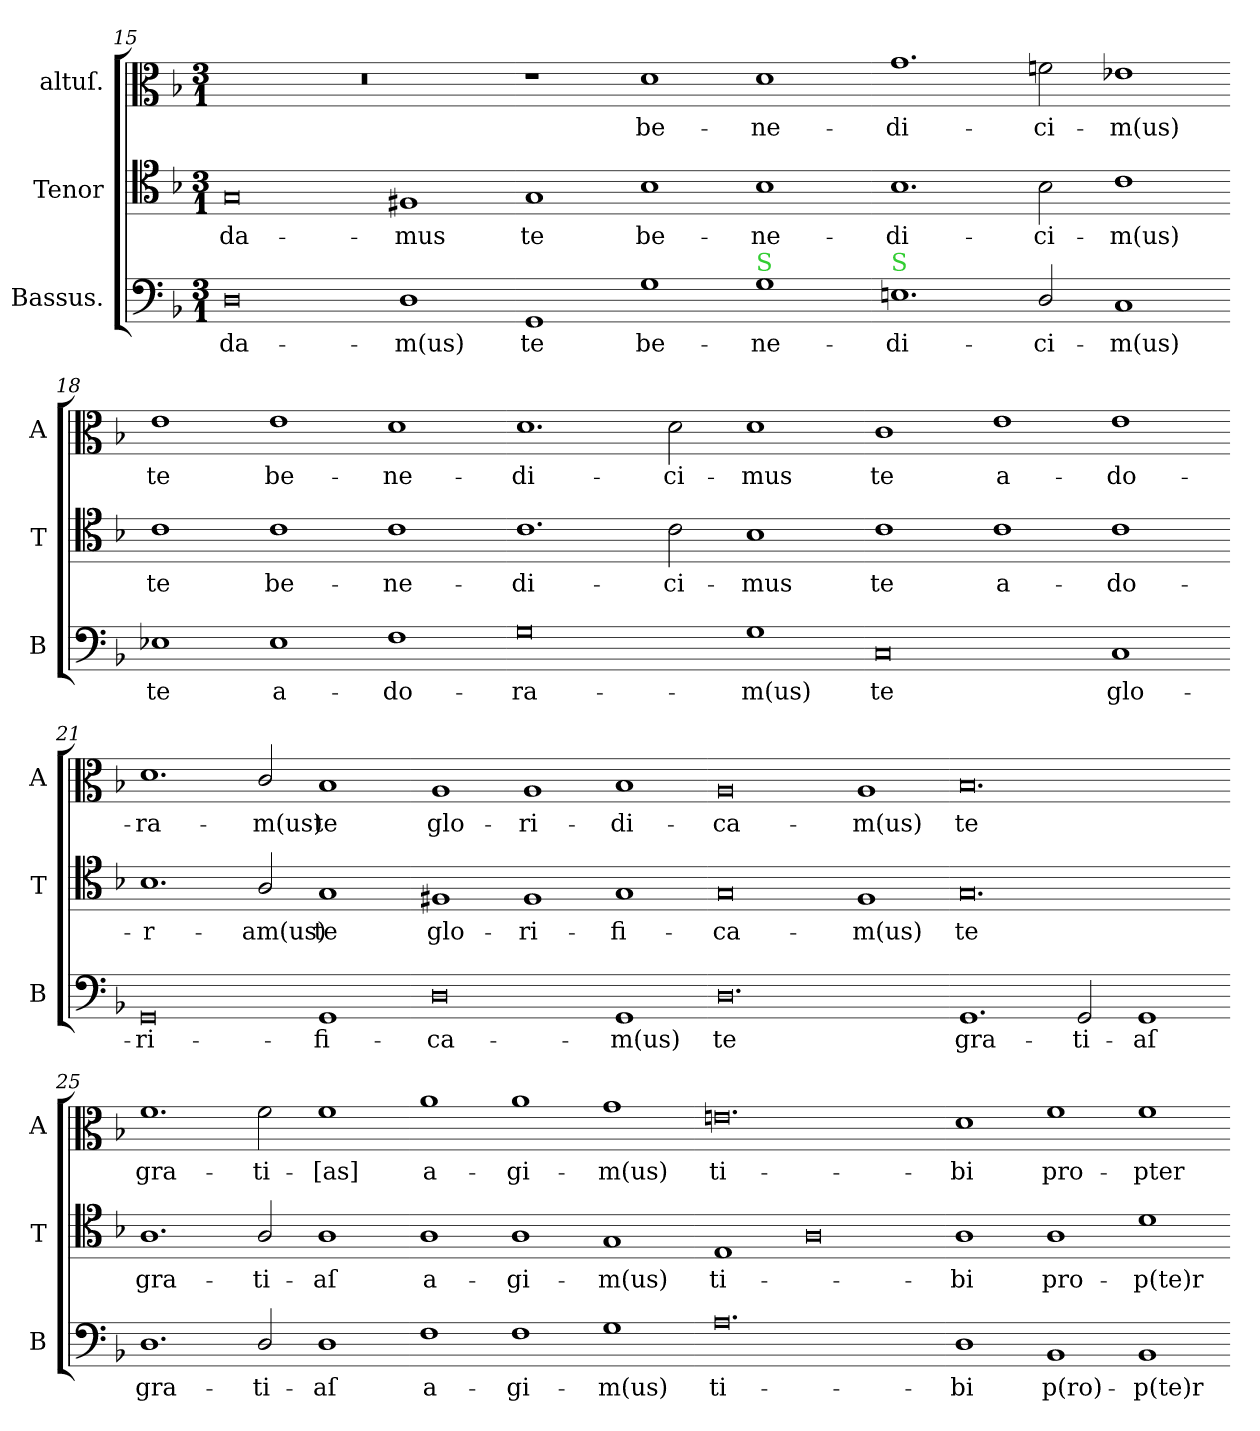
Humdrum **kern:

**kern	**text	**kern	**text	**kern	**text
*part3	*part3	*part2	*part2	*part1	*part1
*staff3	*staff3	*staff2	*staff2	*staff1	*staff1
*I"Bassus.	*	*I"Tenor	*	*I"altuſ.	*
*I'B	*	*I'T	*	*I'A	*
*clefF4	*	*clefC4	*	*clefC3	*
*k[b-]	*	*k[b-]	*	*k[b-]	*
*M3/1	*	*M3/1	*	*M3/1	*
=15	=15	=15	=15	=15	=15
!	!	!	!LO:LY:i	!LO:N:vis=0	!
0D	-da-	0G	-da-	1%3r	.
!	!	!	!LO:LY:i	!	!
1D	-m(us)	1F#X	-mus	.	.
=16-	=16-	=16-	=16-	=16-	=16-
!	!	!	!LO:LY:i	!	!
1GG	te	1G	te	1r	.
1G	be-	1B-	be-	1d	be-
!LO:TX:a:color=limegreen:t=S	!	!	!	!	!
1G	-ne-	1B-	-ne-	1d	-ne-
=17-	=17-	=17-	=17-	=17-	=17-
!LO:TX:a:color=limegreen:t=S	!	!	!	!	!
1.En	-di-	1.B-	-di-	1.g	-di-
2D/	-ci-	2B-\	-ci-	2fn\	-ci-
1C	-m(us)	1c	-m(us)	1e-X	-m(us)
=18-	=18-	=18-	=18-	=18-	=18-
1E-X	te	1c	te	1e-	te
!	!	!	!LO:LY:i	!	!LO:LY:i
1E-	a-	1c	be-	1e-	be-
!	!	!	!LO:LY:i	!	!LO:LY:i
1F	-do-	1c	-ne-	1d	-ne-
=19-	=19-	=19-	=19-	=19-	=19-
!	!	!	!LO:LY:i	!	!LO:LY:i
0G	-ra-	1.c	-di-	1.d	-di-
!	!	!	!LO:LY:i	!	!LO:LY:i
.	.	2c\	-ci-	2d\	-ci-
!	!	!	!LO:LY:i	!	!LO:LY:i
1G	-m(us)	1B-	-mus	1d	-mus
=20-	=20-	=20-	=20-	=20-	=20-
!	!	!	!LO:LY:i	!	!LO:LY:i
0C	te	1c	te	1c	te
.	.	1c	a-	1e-	a-
1C	glo-	1c	-do-	1e-	-do-
=21-	=21-	=21-	=21-	=21-	=21-
0GG	-ri-	1.B-	-r-	1.d	-ra-
.	.	2A/	-am(us)	2c/	-m(us)
1GG	-fi-	1G	te	1B-	te
=22-	=22-	=22-	=22-	=22-	=22-
0D	-ca-	1F#X	glo-	1A	glo-
.	.	1F#	-ri-	1A	-ri-
1GG	-m(us)	1G	-fi-	1B-	-di-
=23-	=23-	=23-	=23-	=23-	=23-
0.D	te	0G	-ca-	0A	-ca-
.	.	1F#	-m(us)	1A	-m(us)
=24-	=24-	=24-	=24-	=24-	=24-
1.GG	gra-	0.G	te	0.B-	te
2GG/	-ti-	.	.	.	.
1GG	-aſ	.	.	.	.
=25-	=25-	=25-	=25-	=25-	=25-
!	!LO:LY:i	!	!	!	!
1.D	gra-	1.A	gra-	1.f	gra-
!	!LO:LY:i	!	!	!	!
2D/	-ti-	2A/	-ti-	2f\	-ti-
!	!LO:LY:i	!	!	!	!
1D	-aſ	1A	-aſ	1f	-[as]
=26-	=26-	=26-	=26-	=26-	=26-
1F	a-	1A	a-	1a	a-
1F	-gi-	1A	-gi-	1a	-gi-
1G	-m(us)	1G	-m(us)	1g	-m(us)
=27-	=27-	=27-	=27-	=27-	=27-
0.A	ti-	1E	ti-	0.en	ti-
.	.	0A	.	.	.
=28-	=28-	=28-	=28-	=28-	=28-
1D	-bi	1A	-bi	1d	-bi
1BB-	p(ro)-	1A	pro-	1f	pro-
1BB-	-p(te)r	1d	-p(te)r	1f	-pter
=-	=-	=-	=-	=-	=-
*-	*-	*-	*-	*-	*-
